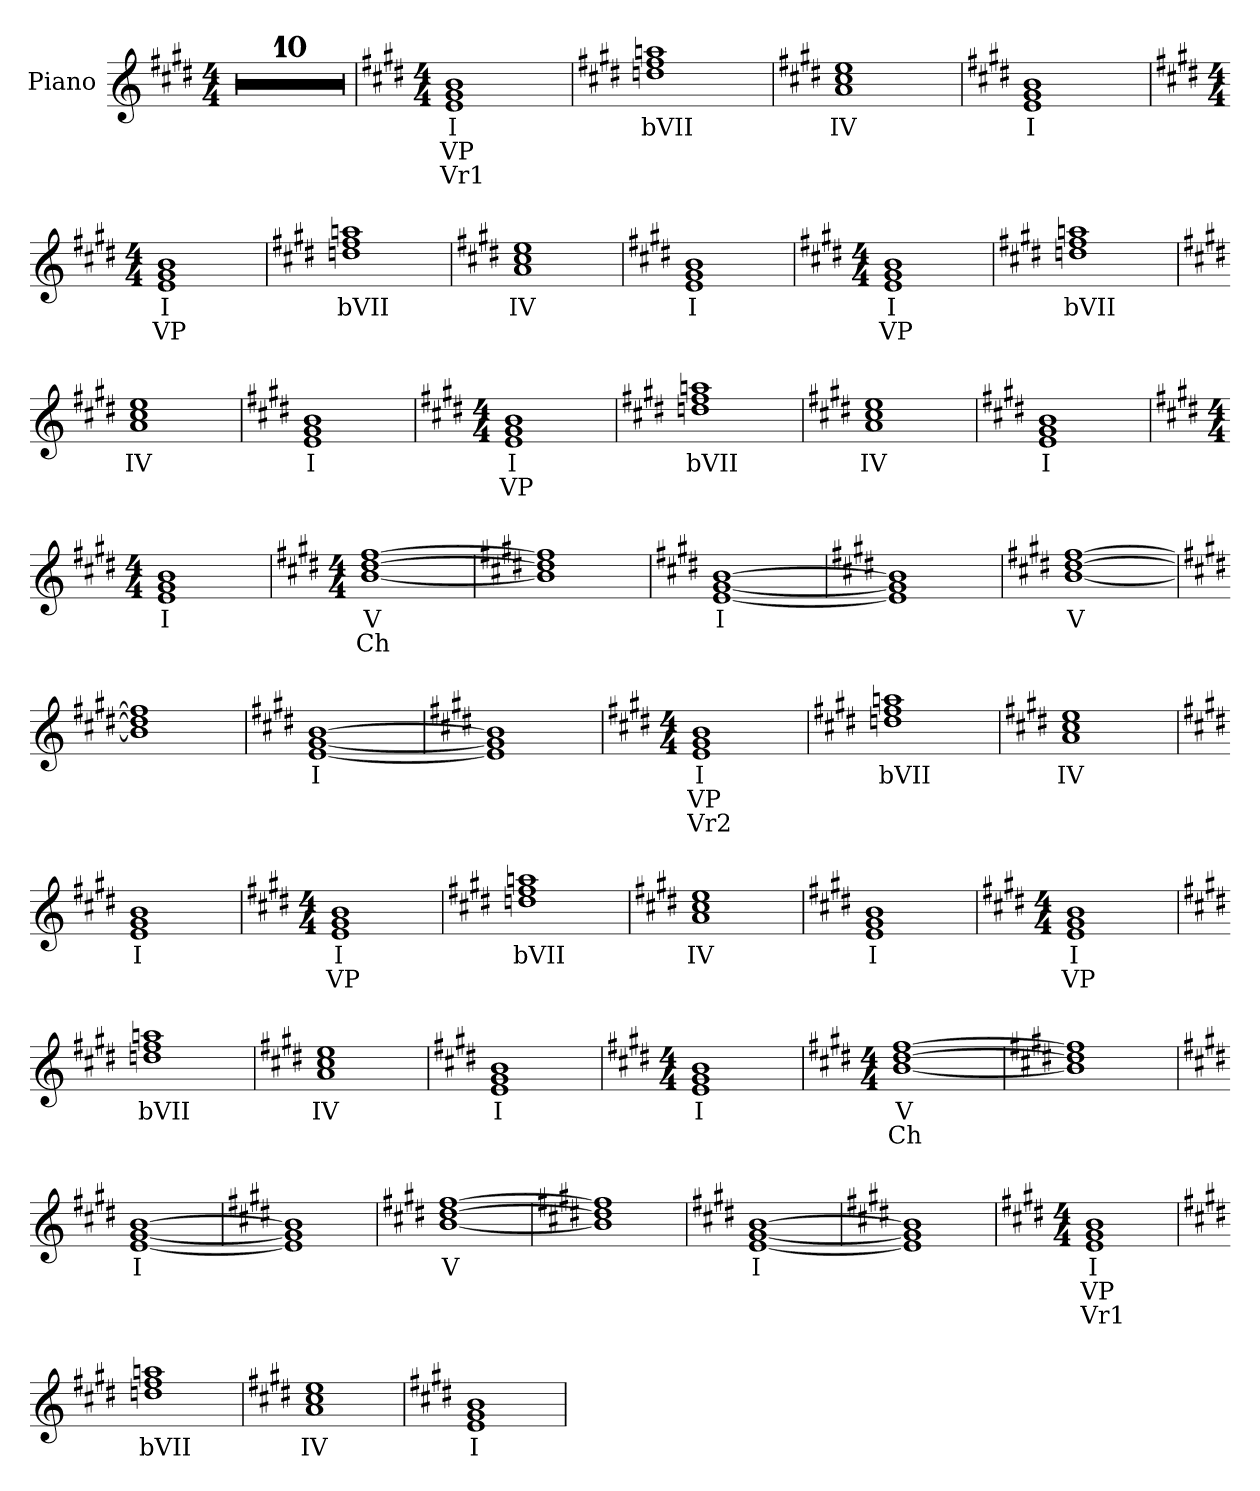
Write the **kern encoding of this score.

**kern	**text	**text	**text
*part1	*part1	*part1	*part1
*staff1	*staff1	*staff1	*staff1
*I"Piano	*	*	*
*I'Pno	*	*	*
*k[f#c#g#d#]	*	*	*
*E:	*	*	*
*M4/4	*	*	*
=	=	=	=
1r	.	.	.
=	=	=	=
*k[f#c#g#d#]	*	*	*
*E:	*	*	*
*M4/4	*	*	*
1r	.	.	.
=	=	=	=
*k[f#c#g#d#]	*	*	*
*E:	*	*	*
*M4/4	*	*	*
1r	.	.	.
=	=	=	=
*k[f#c#g#d#]	*	*	*
*E:	*	*	*
*M4/4	*	*	*
1r	.	.	.
=	=	=	=
*k[f#c#g#d#]	*	*	*
*E:	*	*	*
*M4/4	*	*	*
1r	.	.	.
=	=	=	=
*k[f#c#g#d#]	*	*	*
*E:	*	*	*
*M4/4	*	*	*
1r	.	.	.
=	=	=	=
*k[f#c#g#d#]	*	*	*
*E:	*	*	*
*M4/4	*	*	*
1r	.	.	.
=	=	=	=
*k[f#c#g#d#]	*	*	*
*E:	*	*	*
*M4/4	*	*	*
1r	.	.	.
=	=	=	=
*k[f#c#g#d#]	*	*	*
*E:	*	*	*
*M4/4	*	*	*
1r	.	.	.
=	=	=	=
*k[f#c#g#d#]	*	*	*
*E:	*	*	*
*M4/4	*	*	*
1r	.	.	.
=	=	=	=
*k[f#c#g#d#]	*	*	*
*E:	*	*	*
*M4/4	*	*	*
1e 1g# 1b	I	VP	Vr1
=	=	=	=
*k[f#c#g#d#]	*	*	*
*E:	*	*	*
1ddn 1ff# 1aan	bVII	.	.
=	=	=	=
*k[f#c#g#d#]	*	*	*
*E:	*	*	*
1a 1cc# 1ee	IV	.	.
=	=	=	=
*k[f#c#g#d#]	*	*	*
*E:	*	*	*
1e 1g# 1b	I	.	.
=	=	=	=
*k[f#c#g#d#]	*	*	*
*E:	*	*	*
*M4/4	*	*	*
1e 1g# 1b	I	VP	.
=	=	=	=
*k[f#c#g#d#]	*	*	*
*E:	*	*	*
1ddn 1ff# 1aan	bVII	.	.
=	=	=	=
*k[f#c#g#d#]	*	*	*
*E:	*	*	*
1a 1cc# 1ee	IV	.	.
=	=	=	=
*k[f#c#g#d#]	*	*	*
*E:	*	*	*
1e 1g# 1b	I	.	.
=	=	=	=
*k[f#c#g#d#]	*	*	*
*E:	*	*	*
*M4/4	*	*	*
1e 1g# 1b	I	VP	.
=	=	=	=
*k[f#c#g#d#]	*	*	*
*E:	*	*	*
1ddn 1ff# 1aan	bVII	.	.
=	=	=	=
*k[f#c#g#d#]	*	*	*
*E:	*	*	*
1a 1cc# 1ee	IV	.	.
=	=	=	=
*k[f#c#g#d#]	*	*	*
*E:	*	*	*
1e 1g# 1b	I	.	.
=	=	=	=
*k[f#c#g#d#]	*	*	*
*E:	*	*	*
*M4/4	*	*	*
1e 1g# 1b	I	VP	.
=	=	=	=
*k[f#c#g#d#]	*	*	*
*E:	*	*	*
1ddn 1ff# 1aan	bVII	.	.
=	=	=	=
*k[f#c#g#d#]	*	*	*
*E:	*	*	*
1a 1cc# 1ee	IV	.	.
=	=	=	=
*k[f#c#g#d#]	*	*	*
*E:	*	*	*
1e 1g# 1b	I	.	.
=	=	=	=
*k[f#c#g#d#]	*	*	*
*E:	*	*	*
*M4/4	*	*	*
1e 1g# 1b	I	.	.
=	=	=	=
*k[f#c#g#d#]	*	*	*
*E:	*	*	*
*M4/4	*	*	*
[1b [1dd# [1ff#	V	Ch	.
=	=	=	=
*k[f#c#g#d#]	*	*	*
*E:	*	*	*
1b] 1dd#] 1ff#]	.	.	.
=	=	=	=
*k[f#c#g#d#]	*	*	*
*E:	*	*	*
[1e [1g# [1b	I	.	.
=	=	=	=
*k[f#c#g#d#]	*	*	*
*E:	*	*	*
1e] 1g#] 1b]	.	.	.
=	=	=	=
*k[f#c#g#d#]	*	*	*
*E:	*	*	*
[1b [1dd# [1ff#	V	.	.
=	=	=	=
*k[f#c#g#d#]	*	*	*
*E:	*	*	*
1b] 1dd#] 1ff#]	.	.	.
=	=	=	=
*k[f#c#g#d#]	*	*	*
*E:	*	*	*
[1e [1g# [1b	I	.	.
=	=	=	=
*k[f#c#g#d#]	*	*	*
*E:	*	*	*
1e] 1g#] 1b]	.	.	.
=	=	=	=
*k[f#c#g#d#]	*	*	*
*E:	*	*	*
*M4/4	*	*	*
1e 1g# 1b	I	VP	Vr2
=	=	=	=
*k[f#c#g#d#]	*	*	*
*E:	*	*	*
1ddn 1ff# 1aan	bVII	.	.
=	=	=	=
*k[f#c#g#d#]	*	*	*
*E:	*	*	*
1a 1cc# 1ee	IV	.	.
=	=	=	=
*k[f#c#g#d#]	*	*	*
*E:	*	*	*
1e 1g# 1b	I	.	.
=	=	=	=
*k[f#c#g#d#]	*	*	*
*E:	*	*	*
*M4/4	*	*	*
1e 1g# 1b	I	VP	.
=	=	=	=
*k[f#c#g#d#]	*	*	*
*E:	*	*	*
1ddn 1ff# 1aan	bVII	.	.
=	=	=	=
*k[f#c#g#d#]	*	*	*
*E:	*	*	*
1a 1cc# 1ee	IV	.	.
=	=	=	=
*k[f#c#g#d#]	*	*	*
*E:	*	*	*
1e 1g# 1b	I	.	.
=	=	=	=
*k[f#c#g#d#]	*	*	*
*E:	*	*	*
*M4/4	*	*	*
1e 1g# 1b	I	VP	.
=	=	=	=
*k[f#c#g#d#]	*	*	*
*E:	*	*	*
1ddn 1ff# 1aan	bVII	.	.
=	=	=	=
*k[f#c#g#d#]	*	*	*
*E:	*	*	*
1a 1cc# 1ee	IV	.	.
=	=	=	=
*k[f#c#g#d#]	*	*	*
*E:	*	*	*
1e 1g# 1b	I	.	.
=	=	=	=
*k[f#c#g#d#]	*	*	*
*E:	*	*	*
*M4/4	*	*	*
1e 1g# 1b	I	.	.
=	=	=	=
*k[f#c#g#d#]	*	*	*
*E:	*	*	*
*M4/4	*	*	*
[1b [1dd# [1ff#	V	Ch	.
=	=	=	=
*k[f#c#g#d#]	*	*	*
*E:	*	*	*
1b] 1dd#] 1ff#]	.	.	.
=	=	=	=
*k[f#c#g#d#]	*	*	*
*E:	*	*	*
[1e [1g# [1b	I	.	.
=	=	=	=
*k[f#c#g#d#]	*	*	*
*E:	*	*	*
1e] 1g#] 1b]	.	.	.
=	=	=	=
*k[f#c#g#d#]	*	*	*
*E:	*	*	*
[1b [1dd# [1ff#	V	.	.
=	=	=	=
*k[f#c#g#d#]	*	*	*
*E:	*	*	*
1b] 1dd#] 1ff#]	.	.	.
=	=	=	=
*k[f#c#g#d#]	*	*	*
*E:	*	*	*
[1e [1g# [1b	I	.	.
=	=	=	=
*k[f#c#g#d#]	*	*	*
*E:	*	*	*
1e] 1g#] 1b]	.	.	.
=	=	=	=
*k[f#c#g#d#]	*	*	*
*E:	*	*	*
*M4/4	*	*	*
1e 1g# 1b	I	VP	Vr1
=	=	=	=
*k[f#c#g#d#]	*	*	*
*E:	*	*	*
1ddn 1ff# 1aan	bVII	.	.
=	=	=	=
*k[f#c#g#d#]	*	*	*
*E:	*	*	*
1a 1cc# 1ee	IV	.	.
=	=	=	=
*k[f#c#g#d#]	*	*	*
*E:	*	*	*
1e 1g# 1b	I	.	.
=	=	=	=
*-	*-	*-	*-
